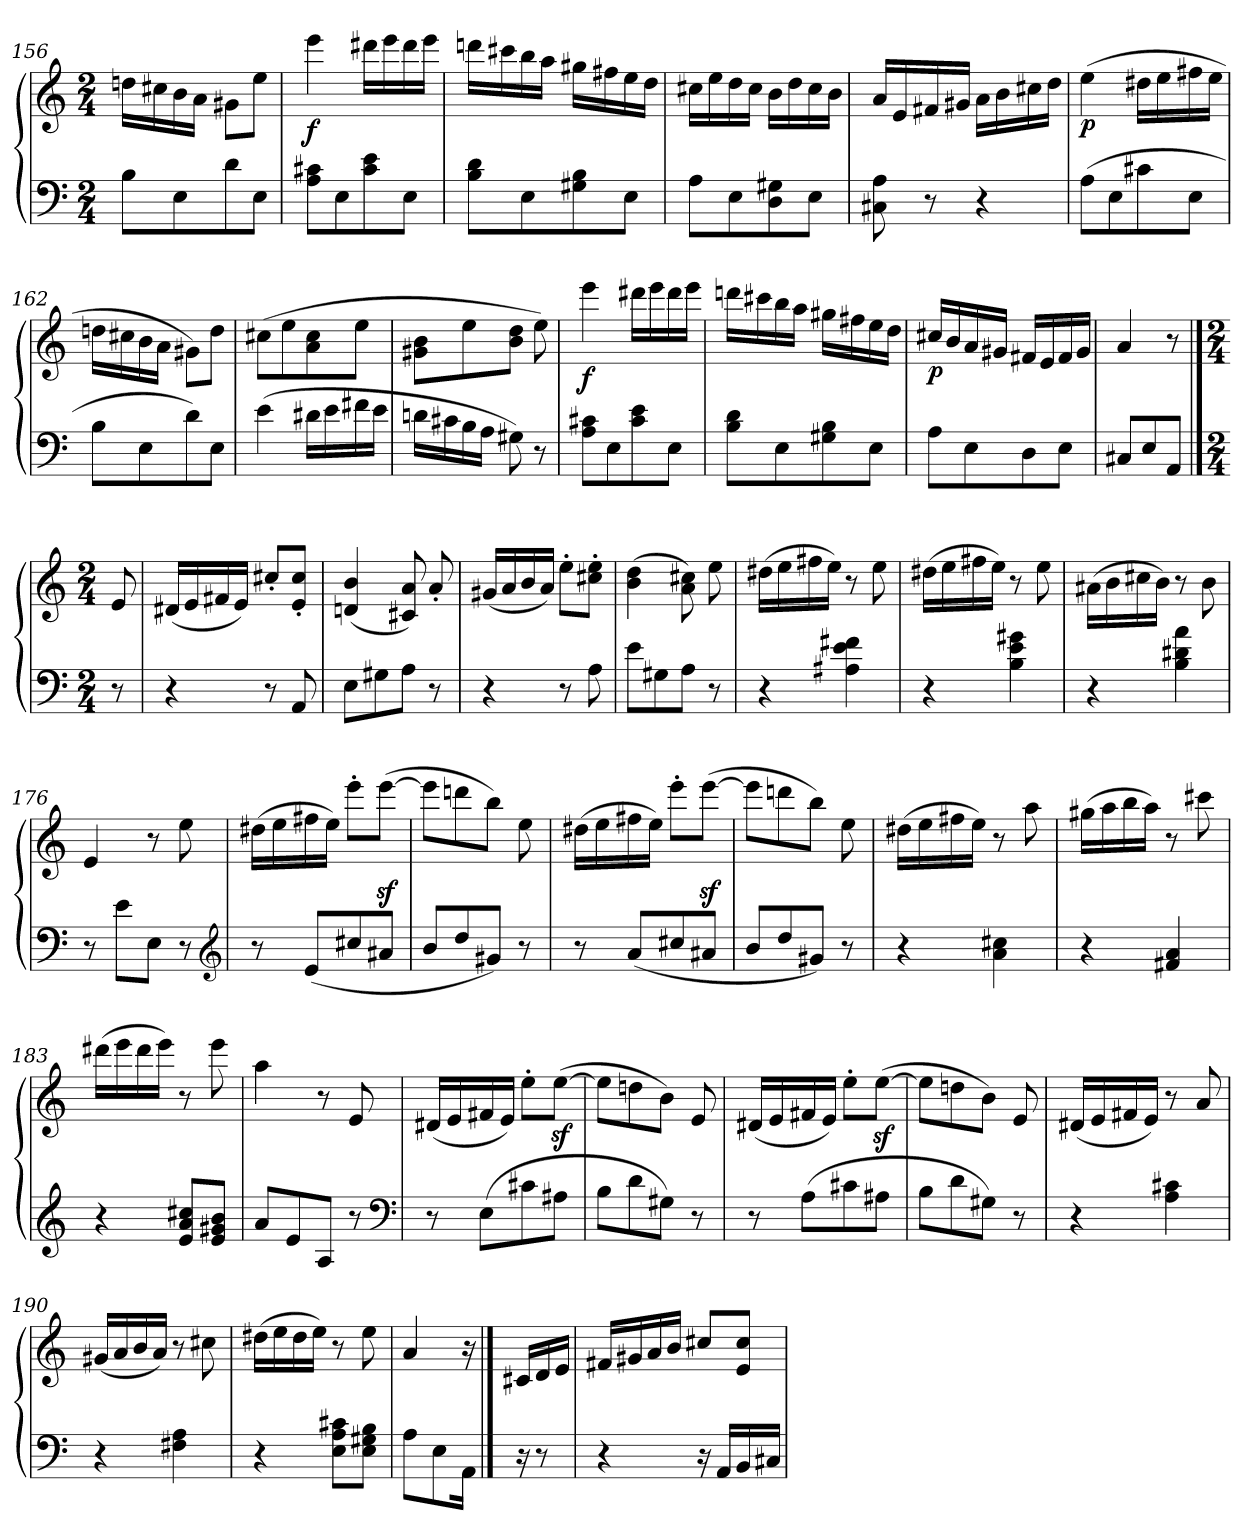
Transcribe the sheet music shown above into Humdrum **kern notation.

**kern	**kern	**dynam
*part1	*part1	*part1
*staff2	*staff1	*staff1/2
!!LO:LB:g=z
*clefF4	*clefG2	*
*M2/4	*M2/4	*
=156	=156	=156
8B\L	16ddn\LL	.
.	16cc#\	.
8E\	16b\	.
.	16a\JJ	.
8d\	8g#\L	.
8E\J	8ee\J	.
=157	=157	=157
!	!	!LO:DY:b
8A\ 8c#\L	4eee\	f
8E\	.	.
8c#\ 8e\	16ddd#X\LL	.
.	16eee\	.
8E\J	16ddd#\	.
.	16eee\JJ	.
=158	=158	=158
8B\ 8d\L	16dddn\LL	.
.	16ccc#\	.
8E\	16bb\	.
.	16aa\JJ	.
8G#\ 8B\	16gg#\LL	.
.	16ff#\	.
8E\J	16ee\	.
.	16dd\JJ	.
=159	=159	=159
8A\L	16cc#\LL	.
.	16ee\	.
8E\	16dd\	.
.	16cc#\JJ	.
8D\ 8G#\	16b\LL	.
.	16dd\	.
8E\J	16cc#\	.
.	16b\JJ	.
=160	=160	=160
8C#\ 8A\	16a/LL	.
.	16e/	.
8r	16f#/	.
.	16g#/JJ	.
4r	16a\LL	.
.	16b\	.
.	16cc#\	.
.	16dd\JJ	.
=161	=161	=161
!	!	!LO:DY:b
(>8A\L	(>4ee\	p
8E\	.	.
8c#\	16dd#X\LL	.
.	16ee\	.
8E\J	16ff#\	.
.	16ee\JJ	.
!!LO:LB:g=z
=162	=162	=162
8B\L	16ddn\LL	.
.	16cc#\	.
8E\	16b\	.
.	16a\JJ	.
8d\)	8g#\L)	.
8E\J	8dd\J	.
=163	=163	=163
(>4e\	(>8cc#\L	.
.	8ee\	.
16d#X\LL	8a\ 8cc#\	.
16e\	.	.
16f#\	8ee\J	.
16e\JJ	.	.
=164	=164	=164
16dn\LL	8g#\ 8b\L	.
16c#\	.	.
16B\	8ee\	.
16A\JJ	.	.
8G#\)	8b\ 8dd\J	.
8r	8ee\)	.
=165	=165	=165
!	!	!LO:DY:b
8A\ 8c#\L	4eee\	f
8E\	.	.
8c#\ 8e\	16ddd#X\LL	.
.	16eee\	.
8E\J	16ddd#\	.
.	16eee\JJ	.
=166	=166	=166
8B\ 8d\L	16dddn\LL	.
.	16ccc#\	.
8E\	16bb\	.
.	16aa\JJ	.
8G#\ 8B\	16gg#\LL	.
.	16ff#\	.
8E\J	16ee\	.
.	16dd\JJ	.
=167	=167	=167
!	!	!LO:DY:b
8A\L	16cc#/LL	p
.	16b/	.
8E\	16a/	.
.	16g#/JJ	.
8D\	16f#/LL	.
.	16e/	.
8E\J	16f#/	.
.	16g#/JJ	.
=168	=168	=168
8C#/L	4a/	.
8E/	.	.
8AA/J	8r	.
!!LO:LB:g=z
==168	==168	==168
*M2/4	*M2/4	*
!	!	!LO:DY:b
!	!	!LO:DY:n=1:a
8r	8e/	p Var. VII.
=169	=169	=169
4r	(<16d#X/LL	.
.	16e/	.
.	16f#/	.
.	16e/JJ)	.
8r	8cc#'/L	.
8AA/	8e'/ 8cc#'/J	.
=170	=170	=170
8E\L	(<4dn/ 4b/	.
8G#\	.	.
8A\J	8c#/ 8a/)	.
8r	8a'/	.
=171	=171	=171
4r	(<16g#/LL	.
.	16a/	.
.	16b/	.
.	16a/JJ)	.
8r	8ee'\L	.
8A\	8cc#'\ 8ee'\J	.
=172	=172	=172
8e\L	(>4b\ 4dd\	.
8G#\	.	.
8A\J	8a\ 8cc#\)	.
8r	8ee\	.
=173	=173	=173
4r	(>16dd#X\LL	.
.	16ee\	.
.	16ff#\	.
.	16ee\JJ)	.
4A#X\ 4e\ 4f#\	8r	.
.	8ee\	.
=174	=174	=174
4r	(>16dd#X\LL	.
.	16ee\	.
.	16ff#\	.
.	16ee\JJ)	.
4B\ 4e\ 4g#\	8r	.
.	8ee\	.
=175	=175	=175
4r	(>16a#X\LL	.
.	16b\	.
.	16cc#\	.
.	16b\JJ)	.
4B\ 4d#X\ 4a\	8r	.
.	8b\	.
!!LO:LB:g=z
=176	=176	=176
8r	4e/	.
8e\L	.	.
8E\J	8r	.
8r	8ee\	.
*clefG2	*	*
=177	=177	=177
8r	(>16dd#X\LL	.
.	16ee\	.
(<8e/L	16ff#\	.
.	16ee\JJ)	.
8cc#/	8eee'\L	.
8a#X/J	(>[8eeez<\J	.
=178	=178	=178
8b/L	8eee\L]	.
8dd/	8dddn\	.
8g#/J)	8bb\J)	.
8r	8ee\	.
=179	=179	=179
8r	(>16dd#X\LL	.
.	16ee\	.
(<8a/L	16ff#\	.
.	16ee\JJ)	.
8cc#/	8eee'\L	.
8a#X/J	(>[8eeez<\J	.
=180	=180	=180
8b/L	8eee\L]	.
8dd/	8dddn\	.
8g#/J)	8bb\J)	.
8r	8ee\	.
=181	=181	=181
4r	(>16dd#X\LL	.
.	16ee\	.
.	16ff#\	.
.	16ee\JJ)	.
4a\ 4cc#\	8r	.
.	8aa\	.
=182	=182	=182
4r	(>16gg#\LL	.
.	16aa\	.
.	16bb\	.
.	16aa\JJ)	.
4f#/ 4a/	8r	.
.	8ccc#\	.
=183	=183	=183
4r	(>16ddd#X\LL	.
.	16eee\	.
.	16ddd#\	.
.	16eee\JJ)	.
8e/ 8a/ 8cc#/L	8r	.
8e/ 8g#/ 8b/J	8eee\	.
!!LO:LB:g=z
=184	=184	=184
8a/L	4aa\	.
8e/	.	.
8A/J	8r	.
8r	8e/	.
*clefF4	*	*
=185	=185	=185
8r	(<16d#X/LL	.
.	16e/	.
(>8E\L	16f#/	.
.	16e/JJ)	.
8c#\	8ee'\L	.
8A#X\J	(>[8eez<\J	.
=186	=186	=186
8B\L	8ee\L]	.
8d\	8ddn\	.
8G#\J)	8b\J)	.
8r	8e/	.
=187	=187	=187
8r	(<16d#X/LL	.
.	16e/	.
(>8A\L	16f#/	.
.	16e/JJ)	.
8c#\	8ee'\L	.
8A#X\J	(>[8eez<\J	.
=188	=188	=188
8B\L	8ee\L]	.
8d\	8ddn\	.
8G#\J)	8b\J)	.
8r	8e/	.
=189	=189	=189
4r	(<16d#X/LL	.
.	16e/	.
.	16f#/	.
.	16e/JJ)	.
4A\ 4c#\	8r	.
.	8a/	.
=190	=190	=190
4r	(<16g#/LL	.
.	16a/	.
.	16b/	.
.	16a/JJ)	.
4F#\ 4A\	8r	.
.	8cc#\	.
=191	=191	=191
4r	(>16dd#X\LL	.
.	16ee\	.
.	16dd#\	.
.	16ee\JJ)	.
8E\ 8A\ 8c#\L	8r	.
8E\ 8G#\ 8B\J	8ee\	.
=192	=192	=192
8A\L	4a/	.
8E\	.	.
16AA\Jk	16r	.
!!LO:PB:g=z
==192	==192	==192
!	!	!LO:DY:a
16r	16c#/LL	Var. VIII.
8r	16d/	.
.	16e/JJ	.
=193	=193	=193
4r	16f#/LL	.
.	16g#/	.
.	16a/	.
.	16b/JJ	.
16r	8cc#/L	.
16AA/LL	.	.
16BB/	8e/ 8cc#/J	.
16C#/JJ	.	.
=	=	=
*-	*-	*-
